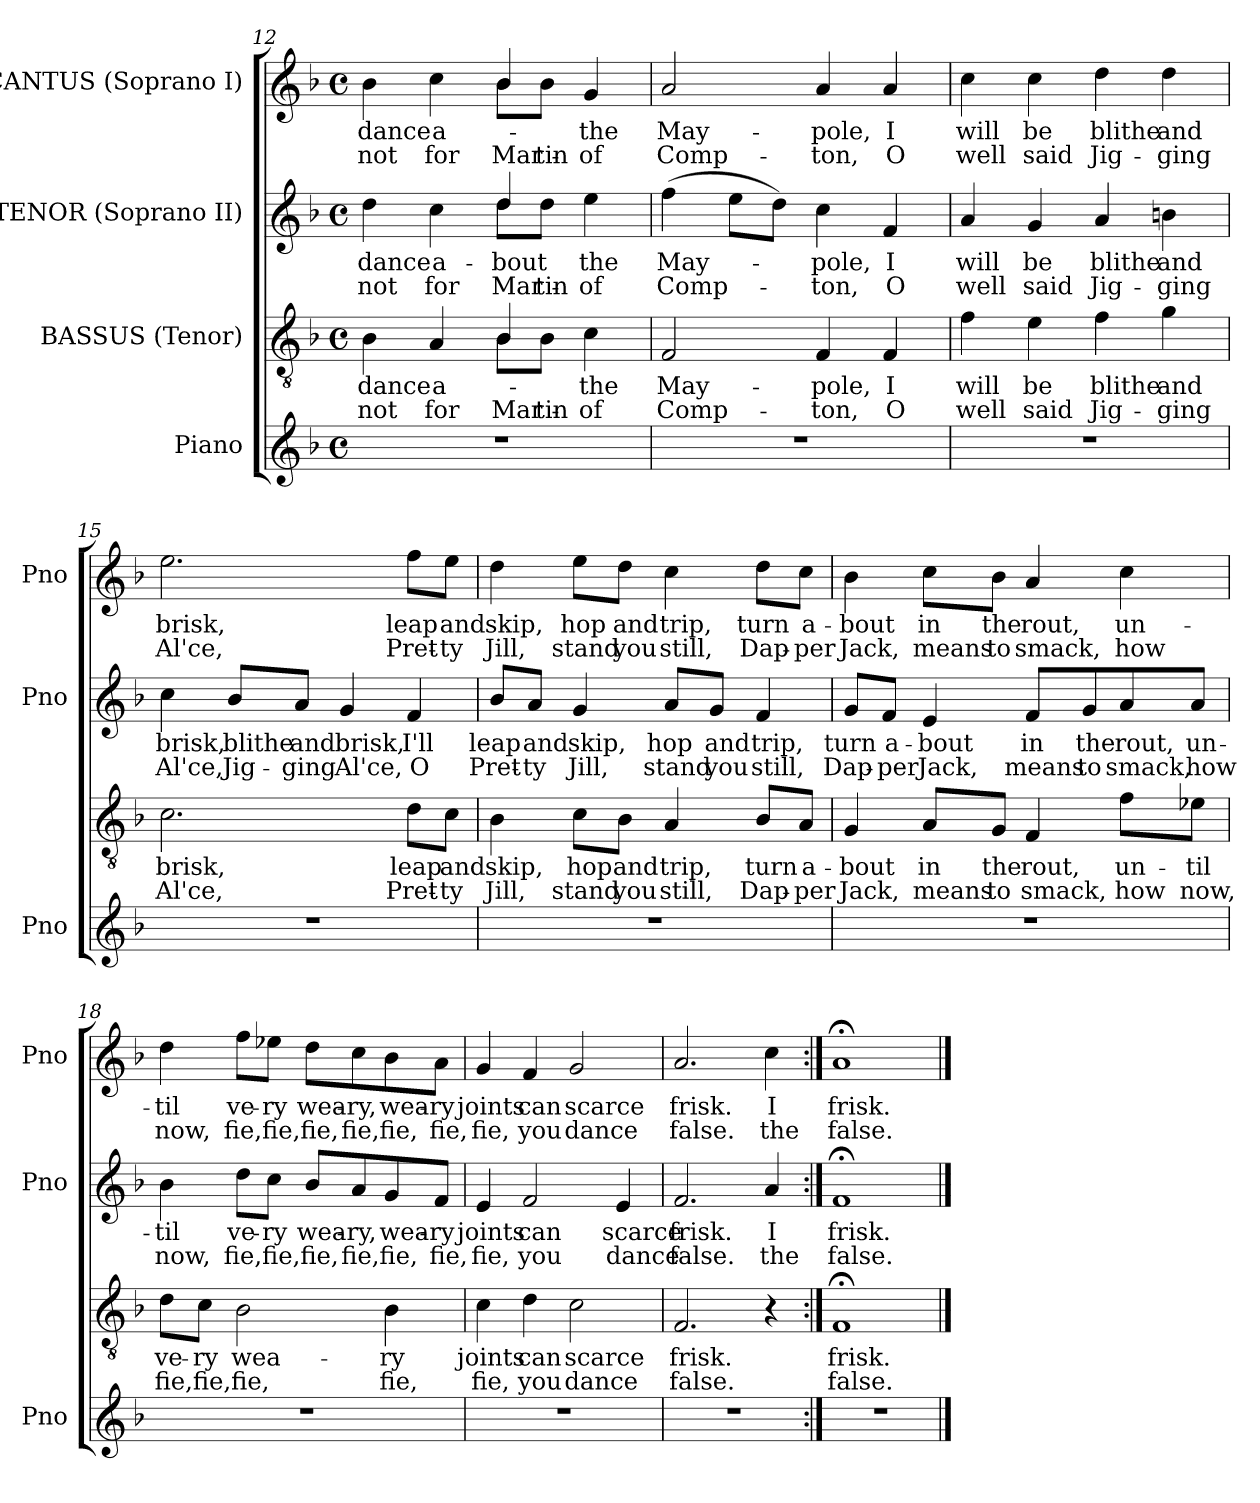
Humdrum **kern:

**kern	**kern	**text	**text	**kern	**text	**text	**kern	**text	**text
*part4	*part3	*part3	*part3	*part2	*part2	*part2	*part1	*part1	*part1
*staff4	*staff3	*staff3	*staff3	*staff2	*staff2	*staff2	*staff1	*staff1	*staff1
*I"Piano	*I"BASSUS (Tenor)	*	*	*I"TENOR (Soprano II)	*	*	*I"CANTUS (Soprano I)	*	*
*I'Pno	*	*	*	*I'Pno	*	*	*I'Pno	*	*
*clefG2	*clefGv2	*	*	*clefG2	*	*	*clefG2	*	*
*k[b-]	*k[b-]	*	*	*k[b-]	*	*	*k[b-]	*	*
*F:	*F:	*	*	*F:	*	*	*F:	*	*
*M4/4	*M4/4	*	*	*M4/4	*	*	*M4/4	*	*
*met(c)	*met(c)	*	*	*met(c)	*	*	*met(c)	*	*
=12	=12	=12	=12	=12	=12	=12	=12	=12	=12
!	!	!LO:LY:b	!LO:LY:b	!	!LO:LY:b	!LO:LY:b	!	!LO:LY:b	!LO:LY:b
*	*^	*	*	*^	*	*	*^	*	*
1r	4B-\	2ryy	dance	not	4dd\	2ryy	dance	not	4b-\	2ryy	dance	not
!	!	!	!LO:LY:b	!LO:LY:b	!	!	!LO:LY:b	!LO:LY:b	!	!	!LO:LY:b	!LO:LY:b
.	4A/	.	a-	for	4cc\	.	a-	for	4cc\	.	a-	for
!	!	!	!LO:LY:b	!	!	!	!	!	!	!	!	!
!	!	!	!	!LO:LY:b	!	!	!LO:LY:b	!LO:LY:b	!	!	!LO:LY:b	!
!	!	!	!	!	!	!	!	!	!	!	!	!LO:LY:b
.	4B-/	8B-\L	.	Mar-	4dd/	8dd\L	-bout	Mar-	4b-/	8b-\L	.	Mar-
!	!	!	!	!LO:LY:b	!	!	!	!LO:LY:b	!	!	!	!LO:LY:b
.	.	8B-\J	.	-tin	.	8dd\J	.	-tin	.	8b-\J	.	-tin
!	!	!	!LO:LY:b	!LO:LY:b	!	!	!LO:LY:b	!LO:LY:b	!	!	!LO:LY:b	!LO:LY:b
.	4c\	4ryy	the	of	4ee\	4ryy	the	of	4g/	4ryy	the	of
=13	=13	=13	=13	=13	=13	=13	=13	=13	=13	=13	=13	=13
!	!	!	!LO:LY:b	!LO:LY:b	!	!	!LO:LY:b	!LO:LY:b	!	!	!LO:LY:b	!LO:LY:b
*	*v	*v	*	*	*	*	*	*	*v	*v	*	*
*	*	*	*	*v	*v	*	*	*	*	*
1r	2F/	May-	Comp-	(>4ff\	May-	Comp-	2a/	May-	Comp-
.	.	.	.	8ee\L	.	.	.	.	.
.	.	.	.	8dd\J)	.	.	.	.	.
!	!	!LO:LY:b	!LO:LY:b	!	!LO:LY:b	!LO:LY:b	!	!LO:LY:b	!LO:LY:b
.	4F/	-pole,	-ton,	4cc\	-pole,	-ton,	4a/	-pole,	-ton,
!	!	!LO:LY:b	!LO:LY:b	!	!LO:LY:b	!LO:LY:b	!	!LO:LY:b	!LO:LY:b
.	4F/	I	O	4f/	I	O	4a/	I	O
=14	=14	=14	=14	=14	=14	=14	=14	=14	=14
!	!	!LO:LY:b	!LO:LY:b	!	!LO:LY:b	!LO:LY:b	!	!LO:LY:b	!LO:LY:b
1r	4f\	will	well	4a/	will	well	4cc\	will	well
!	!	!LO:LY:b	!LO:LY:b	!	!LO:LY:b	!LO:LY:b	!	!LO:LY:b	!LO:LY:b
.	4e\	be	said	4g/	be	said	4cc\	be	said
!	!	!LO:LY:b	!LO:LY:b	!	!LO:LY:b	!LO:LY:b	!	!LO:LY:b	!LO:LY:b
.	4f\	blithe	Jig-	4a/	blithe	Jig-	4dd\	blithe	Jig-
!	!	!LO:LY:b	!LO:LY:b	!	!LO:LY:b	!LO:LY:b	!	!LO:LY:b	!LO:LY:b
.	4g\	and	-ging	4bn\	and	-ging	4dd\	and	-ging
!!LO:LB:g=z
=15	=15	=15	=15	=15	=15	=15	=15	=15	=15
!	!	!LO:LY:b	!LO:LY:b	!	!LO:LY:b	!LO:LY:b	!	!LO:LY:b	!LO:LY:b
1r	2.c\	brisk,	Al'ce,	4cc\	brisk,	Al'ce,	2.ee\	brisk,	Al'ce,
!	!	!	!	!	!LO:LY:b	!LO:LY:b	!	!	!
.	.	.	.	8b-/L	blithe	Jig-	.	.	.
!	!	!	!	!	!LO:LY:b	!LO:LY:b	!	!	!
.	.	.	.	8a/J	and	-ging	.	.	.
!	!	!	!	!	!LO:LY:b	!LO:LY:b	!	!	!
.	.	.	.	4g/	brisk,	Al'ce,	.	.	.
!	!	!LO:LY:b	!LO:LY:b	!	!LO:LY:b	!LO:LY:b	!	!LO:LY:b	!LO:LY:b
.	8d\L	leap	Pret-	4f/	I'll	O	8ff\L	leap	Pret-
!	!	!LO:LY:b	!LO:LY:b	!	!	!	!	!LO:LY:b	!LO:LY:b
.	8c\J	and	-ty	.	.	.	8ee\J	and	-ty
=16	=16	=16	=16	=16	=16	=16	=16	=16	=16
!	!	!LO:LY:b	!LO:LY:b	!	!LO:LY:b	!LO:LY:b	!	!LO:LY:b	!LO:LY:b
1r	4B-\	skip,	Jill,	8b-/L	leap	Pret-	4dd\	skip,	Jill,
!	!	!	!	!	!LO:LY:b	!LO:LY:b	!	!	!
.	.	.	.	8a/J	and	-ty	.	.	.
!	!	!LO:LY:b	!LO:LY:b	!	!LO:LY:b	!LO:LY:b	!	!LO:LY:b	!LO:LY:b
.	8c\L	hop	stand	4g/	skip,	Jill,	8ee\L	hop	stand
!	!	!LO:LY:b	!LO:LY:b	!	!	!	!	!LO:LY:b	!LO:LY:b
.	8B-\J	and	you	.	.	.	8dd\J	and	you
!	!	!LO:LY:b	!LO:LY:b	!	!LO:LY:b	!LO:LY:b	!	!LO:LY:b	!LO:LY:b
.	4A/	trip,	still,	8a/L	hop	stand	4cc\	trip,	still,
!	!	!	!	!	!LO:LY:b	!LO:LY:b	!	!	!
.	.	.	.	8g/J	and	you	.	.	.
!	!	!LO:LY:b	!LO:LY:b	!	!LO:LY:b	!LO:LY:b	!	!LO:LY:b	!LO:LY:b
.	8B-/L	turn	Dap-	4f/	trip,	still,	8dd\L	turn	Dap-
!	!	!LO:LY:b	!LO:LY:b	!	!	!	!	!LO:LY:b	!LO:LY:b
.	8A/J	a-	-per	.	.	.	8cc\J	a-	-per
=17	=17	=17	=17	=17	=17	=17	=17	=17	=17
!	!	!LO:LY:b	!LO:LY:b	!	!LO:LY:b	!LO:LY:b	!	!LO:LY:b	!LO:LY:b
1r	4G/	-bout	Jack,	8g/L	turn	Dap-	4b-\	-bout	Jack,
!	!	!	!	!	!LO:LY:b	!LO:LY:b	!	!	!
.	.	.	.	8f/J	a-	-per	.	.	.
!	!	!LO:LY:b	!LO:LY:b	!	!LO:LY:b	!LO:LY:b	!	!LO:LY:b	!LO:LY:b
.	8A/L	in	means	4e/	-bout	Jack,	8cc\L	in	means
!	!	!LO:LY:b	!LO:LY:b	!	!	!	!	!LO:LY:b	!LO:LY:b
.	8G/J	the	to	.	.	.	8b-\J	the	to
!	!	!LO:LY:b	!LO:LY:b	!	!LO:LY:b	!LO:LY:b	!	!LO:LY:b	!LO:LY:b
.	4F/	rout,	smack,	8f/L	in	means	4a/	rout,	smack,
!	!	!	!	!	!LO:LY:b	!LO:LY:b	!	!	!
.	.	.	.	8g/	the	to	.	.	.
!	!	!LO:LY:b	!LO:LY:b	!	!LO:LY:b	!LO:LY:b	!	!LO:LY:b	!LO:LY:b
.	8f\L	un-	how	8a/	rout,	smack,	4cc\	un-	how
!	!	!LO:LY:b	!LO:LY:b	!	!LO:LY:b	!LO:LY:b	!	!	!
.	8e-X\J	-til	now,	8a/J	un-	how	.	.	.
!!LO:LB:g=z
=18	=18	=18	=18	=18	=18	=18	=18	=18	=18
!	!	!LO:LY:b	!LO:LY:b	!	!LO:LY:b	!LO:LY:b	!	!LO:LY:b	!LO:LY:b
1r	8d\L	ve-	fie,	4b-\	-til	now,	4dd\	-til	now,
!	!	!LO:LY:b	!LO:LY:b	!	!	!	!	!	!
.	8c\J	-ry	fie,	.	.	.	.	.	.
!	!	!LO:LY:b	!LO:LY:b	!	!LO:LY:b	!LO:LY:b	!	!LO:LY:b	!LO:LY:b
.	2B-\	wea-	fie,	8dd\L	ve-	fie,	8ff\L	ve-	fie,
!	!	!	!	!	!LO:LY:b	!LO:LY:b	!	!LO:LY:b	!LO:LY:b
.	.	.	.	8cc\J	-ry	fie,	8ee-X\J	-ry	fie,
!	!	!	!	!	!LO:LY:b	!LO:LY:b	!	!LO:LY:b	!LO:LY:b
.	.	.	.	8b-/L	wea-	fie,	8dd\L	wea-	fie,
!	!	!	!	!	!LO:LY:b	!LO:LY:b	!	!LO:LY:b	!LO:LY:b
.	.	.	.	8a/	-ry,	fie,	8cc\	-ry,	fie,
!	!	!LO:LY:b	!LO:LY:b	!	!LO:LY:b	!LO:LY:b	!	!LO:LY:b	!LO:LY:b
.	4B-\	-ry	fie,	8g/	wea-	fie,	8b-\	wea-	fie,
!	!	!	!	!	!LO:LY:b	!LO:LY:b	!	!LO:LY:b	!LO:LY:b
.	.	.	.	8f/J	-ry	fie,	8a\J	-ry	fie,
=19	=19	=19	=19	=19	=19	=19	=19	=19	=19
!	!	!LO:LY:b	!LO:LY:b	!	!LO:LY:b	!LO:LY:b	!	!LO:LY:b	!LO:LY:b
1r	4c\	joints	fie,	4e/	joints	fie,	4g/	joints	fie,
!	!	!LO:LY:b	!LO:LY:b	!	!LO:LY:b	!LO:LY:b	!	!LO:LY:b	!LO:LY:b
.	4d\	can	you	2f/	can	you	4f/	can	you
!	!	!LO:LY:b	!LO:LY:b	!	!	!	!	!LO:LY:b	!LO:LY:b
.	2c\	scarce	dance	.	.	.	2g/	scarce	dance
!	!	!	!	!	!LO:LY:b	!LO:LY:b	!	!	!
.	.	.	.	4e/	scarce	dance	.	.	.
=20	=20	=20	=20	=20	=20	=20	=20	=20	=20
!	!	!LO:LY:b	!LO:LY:b	!	!LO:LY:b	!LO:LY:b	!	!LO:LY:b	!LO:LY:b
1r	2.F/	frisk.	false.	2.f/	frisk.	false.	2.a/	frisk.	false.
!	!	!	!	!	!LO:LY:b	!LO:LY:b	!	!LO:LY:b	!LO:LY:b
.	4r	.	.	4a/	I	the	4cc\	I	the
=21:|!	=21:|!	=21:|!	=21:|!	=21:|!	=21:|!	=21:|!	=21:|!	=21:|!	=21:|!
!	!	!LO:LY:b	!LO:LY:b	!	!LO:LY:b	!LO:LY:b	!	!LO:LY:b	!LO:LY:b
1r	1F;<	frisk.	false.	1f;<	frisk.	false.	1a;<	frisk.	false.
==	==	==	==	==	==	==	==	==	==
*-	*-	*-	*-	*-	*-	*-	*-	*-	*-
